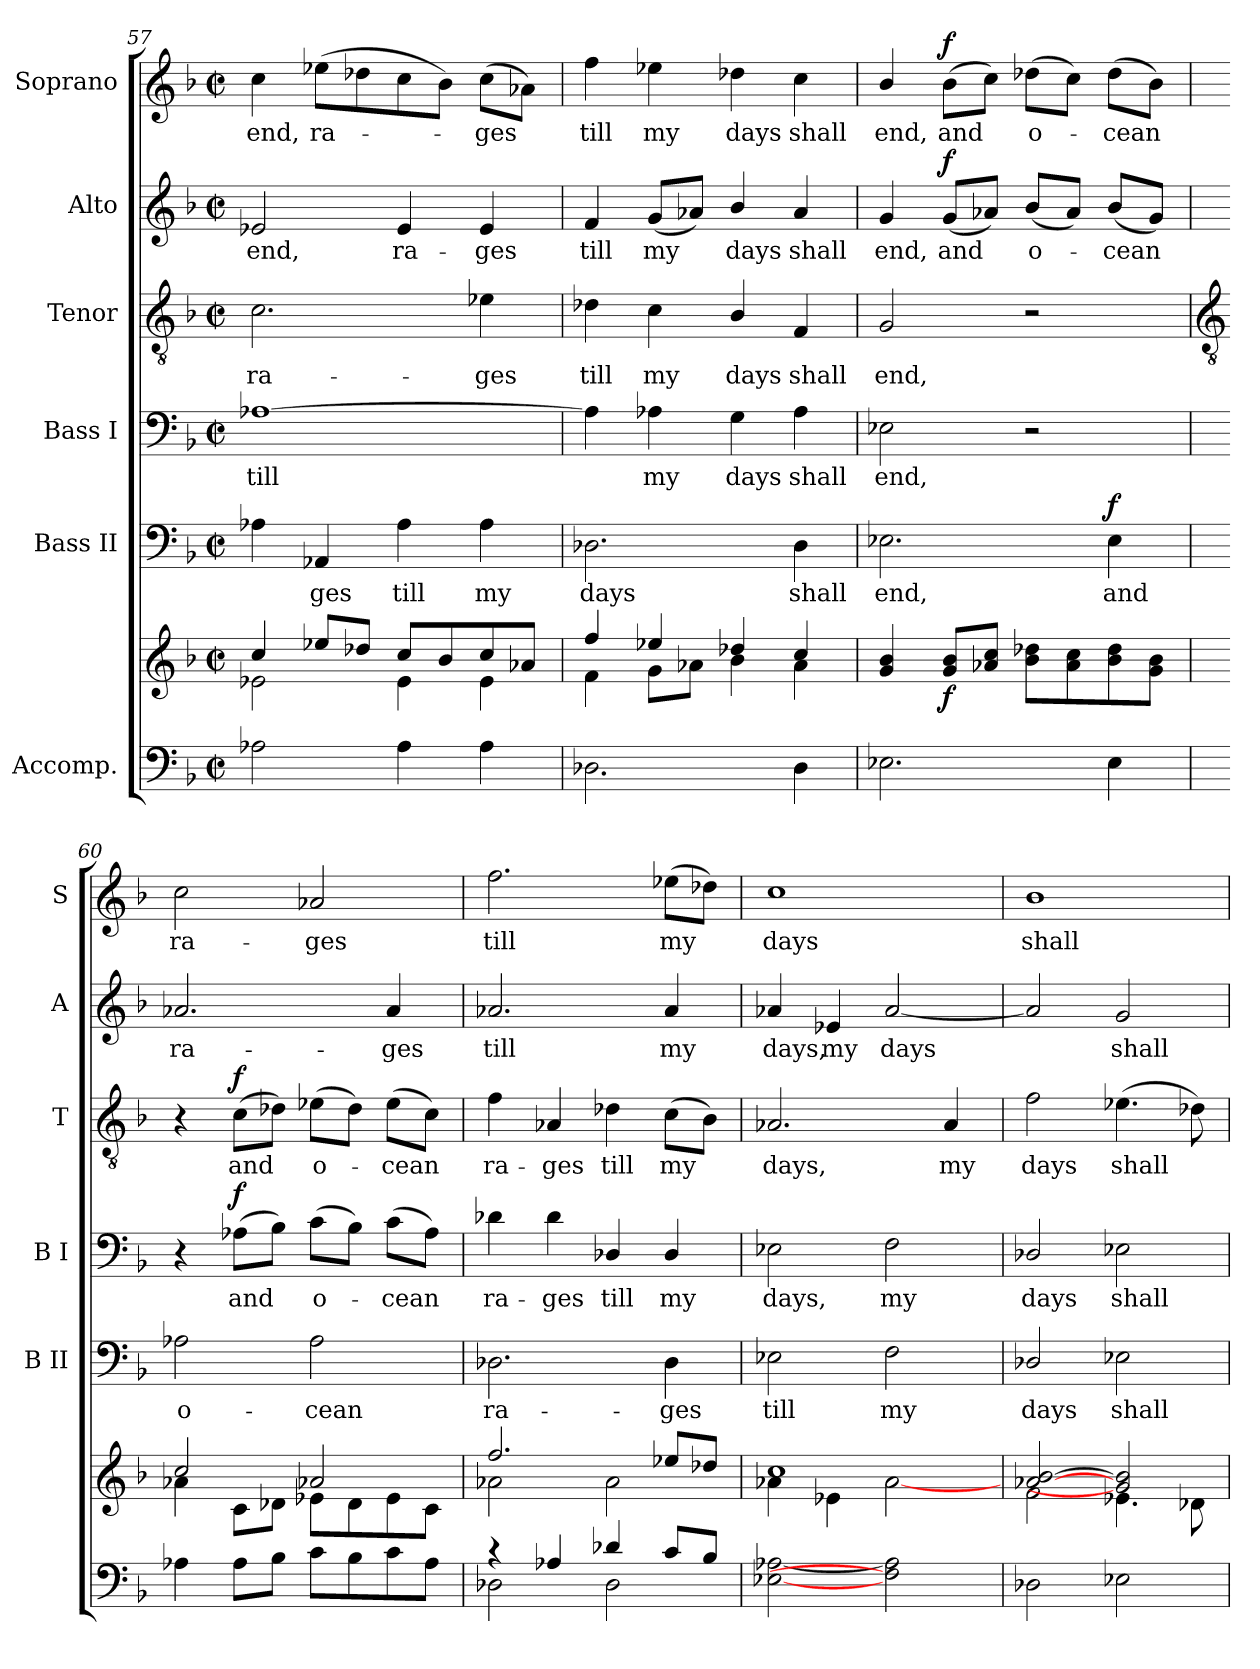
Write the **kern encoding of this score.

**kern	**kern	**dynam	**kern	**text	**dynam	**kern	**text	**dynam	**kern	**text	**dynam	**kern	**text	**dynam	**kern	**text	**dynam
*part6	*part6	*part6	*part5	*part5	*part5	*part4	*part4	*part4	*part3	*part3	*part3	*part2	*part2	*part2	*part1	*part1	*part1
*staff7	*staff6	*staff6/7	*staff5	*staff5	*staff5	*staff4	*staff4	*staff4	*staff3	*staff3	*staff3	*staff2	*staff2	*staff2	*staff1	*staff1	*staff1
*I"Accomp.	*	*	*I"Bass II	*	*	*I"Bass I	*	*	*I"Tenor	*	*	*I"Alto	*	*	*I"Soprano	*	*
*	*	*	*I'B II	*	*	*I'B I	*	*	*I'T	*	*	*I'A	*	*	*I'S	*	*
*clefF4	*clefG2	*	*clefF4	*	*	*clefF4	*	*	*clefGv2	*	*	*clefG2	*	*	*clefG2	*	*
*k[b-]	*k[b-]	*	*k[b-]	*	*	*k[b-]	*	*	*k[b-]	*	*	*k[b-]	*	*	*k[b-]	*	*
*F:	*F:	*	*F:	*	*	*F:	*	*	*F:	*	*	*F:	*	*	*F:	*	*
*M2/2	*M2/2	*	*M2/2	*	*	*M2/2	*	*	*M2/2	*	*	*M2/2	*	*	*M2/2	*	*
*met(c|)	*met(c|)	*	*met(c|)	*	*	*met(c|)	*	*	*met(c|)	*	*	*met(c|)	*	*	*met(c|)	*	*
=57	=57	=57	=57	=57	=57	=57	=57	=57	=57	=57	=57	=57	=57	=57	=57	=57	=57
*^	*^	*	*	*	*	*	*	*	*	*	*	*	*	*	*	*	*
!	!	!	!	!	!	!	!	!	!LO:LY:b	!	!	!LO:LY:b	!	!	!LO:LY:b	!	!	!LO:LY:b	!
1ryy	2A-X\	4cc/	2e-X\	.	4A-X	.	.	[1A-X	till	.	2.c	ra-	.	2e-X	end,	.	4cc	end,	.
!	!	!	!	!	!	!LO:LY:b	!	!	!	!	!	!	!	!	!	!	!	!LO:LY:b	!
.	.	8ee-X/L	.	.	4AA-X	ges	.	.	.	.	.	.	.	.	.	.	(>8ee-XL	ra-	.
.	.	8dd-X/J	.	.	.	.	.	.	.	.	.	.	.	.	.	.	8dd-X	.	.
!	!	!	!	!	!	!LO:LY:b	!	!	!	!	!	!	!	!	!LO:LY:b	!	!	!	!
.	4A-\	8cc/L	4e-\	.	4A-	till	.	.	.	.	.	.	.	4e-	ra-	.	8cc	.	.
.	.	8b-/	.	.	.	.	.	.	.	.	.	.	.	.	.	.	8b-J)	.	.
!	!	!	!	!	!	!LO:LY:b	!	!	!	!	!	!LO:LY:b	!	!	!LO:LY:b	!	!	!LO:LY:b	!
.	4A-\	8cc/	4e-\	.	4A-	my	.	.	.	.	4e-X	-ges	.	4e-	-ges	.	(>8ccL	ges	.
.	.	8a-X/J	.	.	.	.	.	.	.	.	.	.	.	.	.	.	8a-XJ)	.	.
=58	=58	=58	=58	=58	=58	=58	=58	=58	=58	=58	=58	=58	=58	=58	=58	=58	=58	=58	=58
!	!	!	!	!	!	!LO:LY:b	!	!	!	!	!	!LO:LY:b	!	!	!LO:LY:b	!	!	!LO:LY:b	!
1ryy	2.D-X\	4ff/	4f\	.	2.D-X\	days	.	4A-]	.	.	4d-X	till	.	4f	till	.	4ff	till	.
!	!	!	!	!	!	!	!	!	!LO:LY:b	!	!	!LO:LY:b	!	!	!LO:LY:b	!	!	!LO:LY:b	!
.	.	4ee-X/	8g\L	.	.	.	.	4A-	my	.	4c	my	.	(<8gL	my	.	4ee-X	my	.
.	.	.	8a-X\J	.	.	.	.	.	.	.	.	.	.	8a-XJ)	.	.	.	.	.
!	!	!	!	!	!	!	!	!	!LO:LY:b	!	!	!LO:LY:b	!	!	!LO:LY:b	!	!	!LO:LY:b	!
.	.	4dd-X/	4b-\	.	.	.	.	4G	days	.	4B-/	days	.	4b-/	days	.	4dd-X	days	.
!	!	!	!	!	!	!LO:LY:b	!	!	!LO:LY:b	!	!	!LO:LY:b	!	!	!LO:LY:b	!	!	!LO:LY:b	!
.	4D-\	4cc/	4a-\	.	4D-\	shall	.	4A-	shall	.	4F	shall	.	4a-	shall	.	4cc	shall	.
=59	=59	=59	=59	=59	=59	=59	=59	=59	=59	=59	=59	=59	=59	=59	=59	=59	=59	=59	=59
!	!	!	!	!	!	!LO:LY:b	!	!	!LO:LY:b	!	!	!LO:LY:b	!	!	!LO:LY:b	!	!	!LO:LY:b	!
1ryy	2.E-X\	4g/ 4b-/	2ryy	.	2.E-X	end,	.	2E-X	end,	.	2G	end,	.	4g	end,	.	4b-/	end,	.
!	!	!	!	!LO:DY:b	!	!	!	!	!	!	!	!	!	!	!LO:LY:b	!LO:DY:b	!	!LO:LY:b	!LO:DY:b
.	.	8g/ 8b-/L	.	f	.	.	.	.	.	.	.	.	.	(<8gL	and	f	(>8b-L	and	f
.	.	8a-X/ 8cc/J	.	.	.	.	.	.	.	.	.	.	.	8a-XJ)	.	.	8ccJ)	.	.
!	!	!	!	!	!	!	!	!	!	!	!	!	!	!	!LO:LY:b	!	!	!LO:LY:b	!
.	.	8b-\ 8dd-X\L	2ryy	.	.	.	.	2r	.	.	2r	.	.	(<8b-L	o-	.	(>8dd-XL	o-	.
.	.	8a-\ 8cc\	.	.	.	.	.	.	.	.	.	.	.	8a-J)	.	.	8ccJ)	.	.
!	!	!	!	!	!	!LO:LY:b	!LO:DY:b	!	!	!	!	!	!	!	!LO:LY:b	!	!	!LO:LY:b	!
.	4E-\	8b-\ 8dd-\	.	.	4E-	and	f	.	.	.	.	.	.	(<8b-L	cean	.	(>8dd-L	cean	.
.	.	8g\ 8b-\J	.	.	.	.	.	.	.	.	.	.	.	8gJ)	.	.	8b-J)	.	.
!!LO:LB:g=z
=60	=60	=60	=60	=60	=60	=60	=60	=60	=60	=60	=60	=60	=60	=60	=60	=60	=60	=60	=60
*	*	*	*	*	*	*	*	*	*	*	*clefGv2	*	*	*	*	*	*	*	*
!	!	!	!	!	!	!LO:LY:b	!	!	!	!	!	!	!	!	!LO:LY:b	!	!	!LO:LY:b	!
2ryy	4A-X\	2cc/	4a-X\	.	2A-X	o-	.	4r	.	.	4r	.	.	2.a-X	ra-	.	2cc	ra-	.
!	!	!	!	!	!	!	!	!	!LO:LY:b	!LO:DY:b	!	!LO:LY:b	!LO:DY:b	!	!	!	!	!	!
.	8A-\L	.	8c\L	.	.	.	.	(>8A-XL	and	f	(>8cL	and	f	.	.	.	.	.	.
.	8B-\J	.	8d-X\J	.	.	.	.	8B-J)	.	.	8d-XJ)	.	.	.	.	.	.	.	.
!	!	!	!	!	!	!LO:LY:b	!	!	!LO:LY:b	!	!	!LO:LY:b	!	!	!	!	!	!LO:LY:b	!
8ryy	8c\L	2a-X/	8e-X\L	.	2A-	-cean	.	(>8cL	o-	.	(>8e-XL	o-	.	.	.	.	2a-X	-ges	.
4.ryy	8B-\	.	8d-\	.	.	.	.	8B-J)	.	.	8d-J)	.	.	.	.	.	.	.	.
!	!	!	!	!	!	!	!	!	!LO:LY:b	!	!	!LO:LY:b	!	!	!LO:LY:b	!	!	!	!
.	8c\	.	8e-\	.	.	.	.	(>8cL	cean	.	(>8e-L	cean	.	4a-	-ges	.	.	.	.
.	8A-\J	.	8c\J	.	.	.	.	8A-J)	.	.	8cJ)	.	.	.	.	.	.	.	.
=61	=61	=61	=61	=61	=61	=61	=61	=61	=61	=61	=61	=61	=61	=61	=61	=61	=61	=61	=61
!	!	!	!	!	!	!LO:LY:b	!	!	!LO:LY:b	!	!	!LO:LY:b	!	!	!LO:LY:b	!	!	!LO:LY:b	!
4r	2D-X\	2.ff/	2a-X\	.	2.D-X\	ra-	.	4d-X	ra-	.	4f	ra-	.	2.a-X	till	.	2.ff	till	.
!	!	!	!	!	!	!	!	!	!LO:LY:b	!	!	!LO:LY:b	!	!	!	!	!	!	!
4A-X/	.	.	.	.	.	.	.	4d-	-ges	.	4A-X	-ges	.	.	.	.	.	.	.
!	!	!	!	!	!	!	!	!	!LO:LY:b	!	!	!LO:LY:b	!	!	!	!	!	!	!
4d-X/	2D-\	.	2a-\	.	.	.	.	4D-X/	till	.	4d-X	till	.	.	.	.	.	.	.
!	!	!	!	!	!	!LO:LY:b	!	!	!LO:LY:b	!	!	!LO:LY:b	!	!	!LO:LY:b	!	!	!LO:LY:b	!
8c/L	.	8ee-X/L	.	.	4D-\	-ges	.	4D-/	my	.	(>8cL	my	.	4a-	my	.	(>8ee-XL	my	.
8B-/J	.	8dd-X/J	.	.	.	.	.	.	.	.	8B-J)	.	.	.	.	.	8dd-XJ)	.	.
=62	=62	=62	=62	=62	=62	=62	=62	=62	=62	=62	=62	=62	=62	=62	=62	=62	=62	=62	=62
!	!	!	!	!	!	!LO:LY:b	!	!	!LO:LY:b	!	!	!LO:LY:b	!	!	!LO:LY:b	!	!	!LO:LY:b	!
1ryy	[2E-X\ [2A-X\	1cc/	4a-X\	.	2E-X	till	.	2E-X	days,	.	2.A-X	days,	.	4a-X	days,	.	1cc	days	.
!	!	!	!	!	!	!	!	!	!	!	!	!	!	!	!LO:LY:b	!	!	!	!
.	.	.	4e-X\	.	.	.	.	.	.	.	.	.	.	4e-X	my	.	.	.	.
!	!	!	!	!	!	!LO:LY:b	!	!	!LO:LY:b	!	!	!	!	!	!LO:LY:b	!	!	!	!
.	2F\] 2A-\]	.	[2a-\	.	2F	my	.	2F	my	.	.	.	.	[2a-	days	.	.	.	.
!	!	!	!	!	!	!	!	!	!	!	!	!LO:LY:b	!	!	!	!	!	!	!
.	.	.	.	.	.	.	.	.	.	.	4A-	my	.	.	.	.	.	.	.
=63	=63	=63	=63	=63	=63	=63	=63	=63	=63	=63	=63	=63	=63	=63	=63	=63	=63	=63	=63
!	!	!	!	!	!	!LO:LY:b	!	!	!LO:LY:b	!	!	!LO:LY:b	!	!	!	!	!	!LO:LY:b	!
1ryy	2D-X\	[2a-X/ [2b-/	2f\	.	2D-X/	days	.	2D-X/	days	.	2f	days	.	2a-]	.	.	1b-	shall	.
!	!	!	!	!	!	!LO:LY:b	!	!	!LO:LY:b	!	!	!LO:LY:b	!	!	!LO:LY:b	!	!	!	!
.	2E-X\	2g/] 2b-/]	4.e-X\	.	2E-X	shall	.	2E-X	shall	.	(>4.e-X	shall	.	2g	shall	.	.	.	.
.	.	.	8d-X\	.	.	.	.	.	.	.	8d-X)	.	.	.	.	.	.	.	.
*v	*v	*	*	*	*	*	*	*	*	*	*	*	*	*	*	*	*	*	*
*	*v	*v	*	*	*	*	*	*	*	*	*	*	*	*	*	*	*	*
=	=	=	=	=	=	=	=	=	=	=	=	=	=	=	=	=	=
*-	*-	*-	*-	*-	*-	*-	*-	*-	*-	*-	*-	*-	*-	*-	*-	*-	*-
